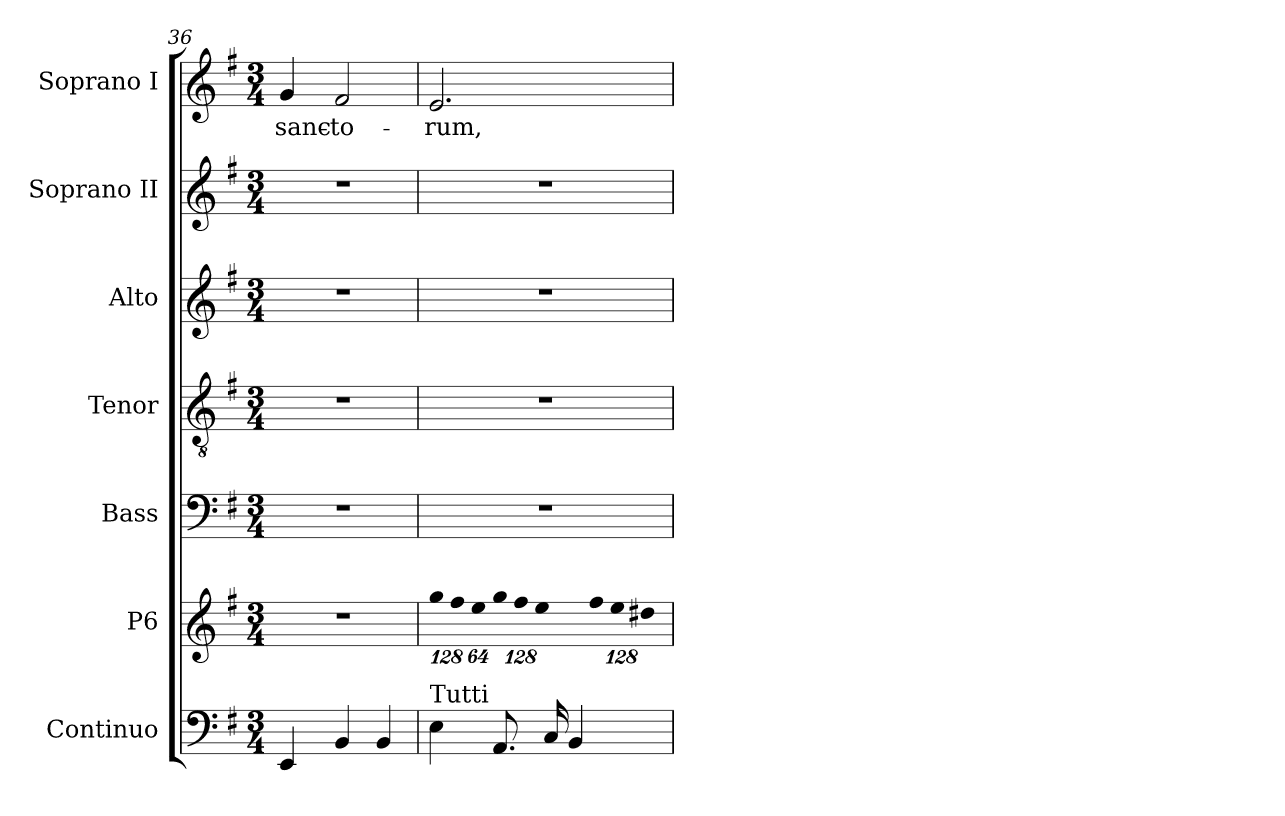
**kern	**kern	**kern	**kern	**kern	**kern	**kern	**text
*part7	*part6	*part5	*part4	*part3	*part2	*part1	*part1
*staff7	*staff6	*staff5	*staff4	*staff3	*staff2	*staff1	*staff1
*I"Continuo	*I"P6	*I"Bass	*I"Tenor	*I"Alto	*I"Soprano II	*I"Soprano I	*
*	*	*I'B.	*I'T.	*I'A.	*I'S.	*I'S.	*
*clefF4	*clefG2	*clefF4	*clefGv2	*clefG2	*clefG2	*clefG2	*
*	*	*	*ITrd7c12	*	*	*	*
*k[f#]	*k[f#]	*k[f#]	*k[f#]	*k[f#]	*k[f#]	*k[f#]	*
*G:	*G:	*G:	*G:	*G:	*G:	*G:	*
*M3/4	*M3/4	*M3/4	*M3/4	*M3/4	*M3/4	*M3/4	*
=36	=36	=36	=36	=36	=36	=36	=36
!	!LO:N:vis=1	!LO:N:vis=1	!LO:N:vis=1	!LO:N:vis=1	!LO:N:vis=1	!	!
!	!	!	!	!	!	!	!LO:LY:b:color=#000000
4EEi/	2.r	2.r	2.r	2.r	2.r	4gi/	sanc-
!	!	!	!	!	!	!	!LO:LY:b:color=#000000
4BBi/	.	.	.	.	.	2f#i/	-to-
4BBi/	.	.	.	.	.	.	.
=37	=37	=37	=37	=37	=37	=37	=37
*	*Xbrackettup	*	*	*	*	*	*
!	!LO:N:vis=8	!LO:N:vis=1	!LO:N:vis=1	!LO:N:vis=1	!LO:N:vis=1	!	!
!LO:TX:a:t=Tutti	!	!	!	!	!	!	!
!	!	!	!	!	!	!	!LO:LY:b:color=#000000
4Ei\	1024%85ggi\	2.r	2.r	2.r	2.r	2.ei/	-rum,
!	!LO:N:vis=8	!	!	!	!	!	!
.	1024%85ff#i\	.	.	.	.	.	.
!	!LO:N:vis=8	!	!	!	!	!	!
.	512%43eei\	.	.	.	.	.	.
!	!LO:N:vis=8	!	!	!	!	!	!
8.AAi/	1024%85ggi\	.	.	.	.	.	.
!	!LO:N:vis=8	!	!	!	!	!	!
.	1024%85ff#i\	.	.	.	.	.	.
!	!LO:N:vis=8	!	!	!	!	!	!
.	512%43eei\	.	.	.	.	.	.
16Ci/	.	.	.	.	.	.	.
!	!LO:N:vis=8	!	!	!	!	!	!
4BBi/	1024%85ff#i\	.	.	.	.	.	.
!	!LO:N:vis=8	!	!	!	!	!	!
.	1024%85eei\	.	.	.	.	.	.
!	!LO:N:vis=8	!	!	!	!	!	!
.	512%43dd#Xi\	.	.	.	.	.	.
=	=	=	=	=	=	=	=
*-	*-	*-	*-	*-	*-	*-	*-
